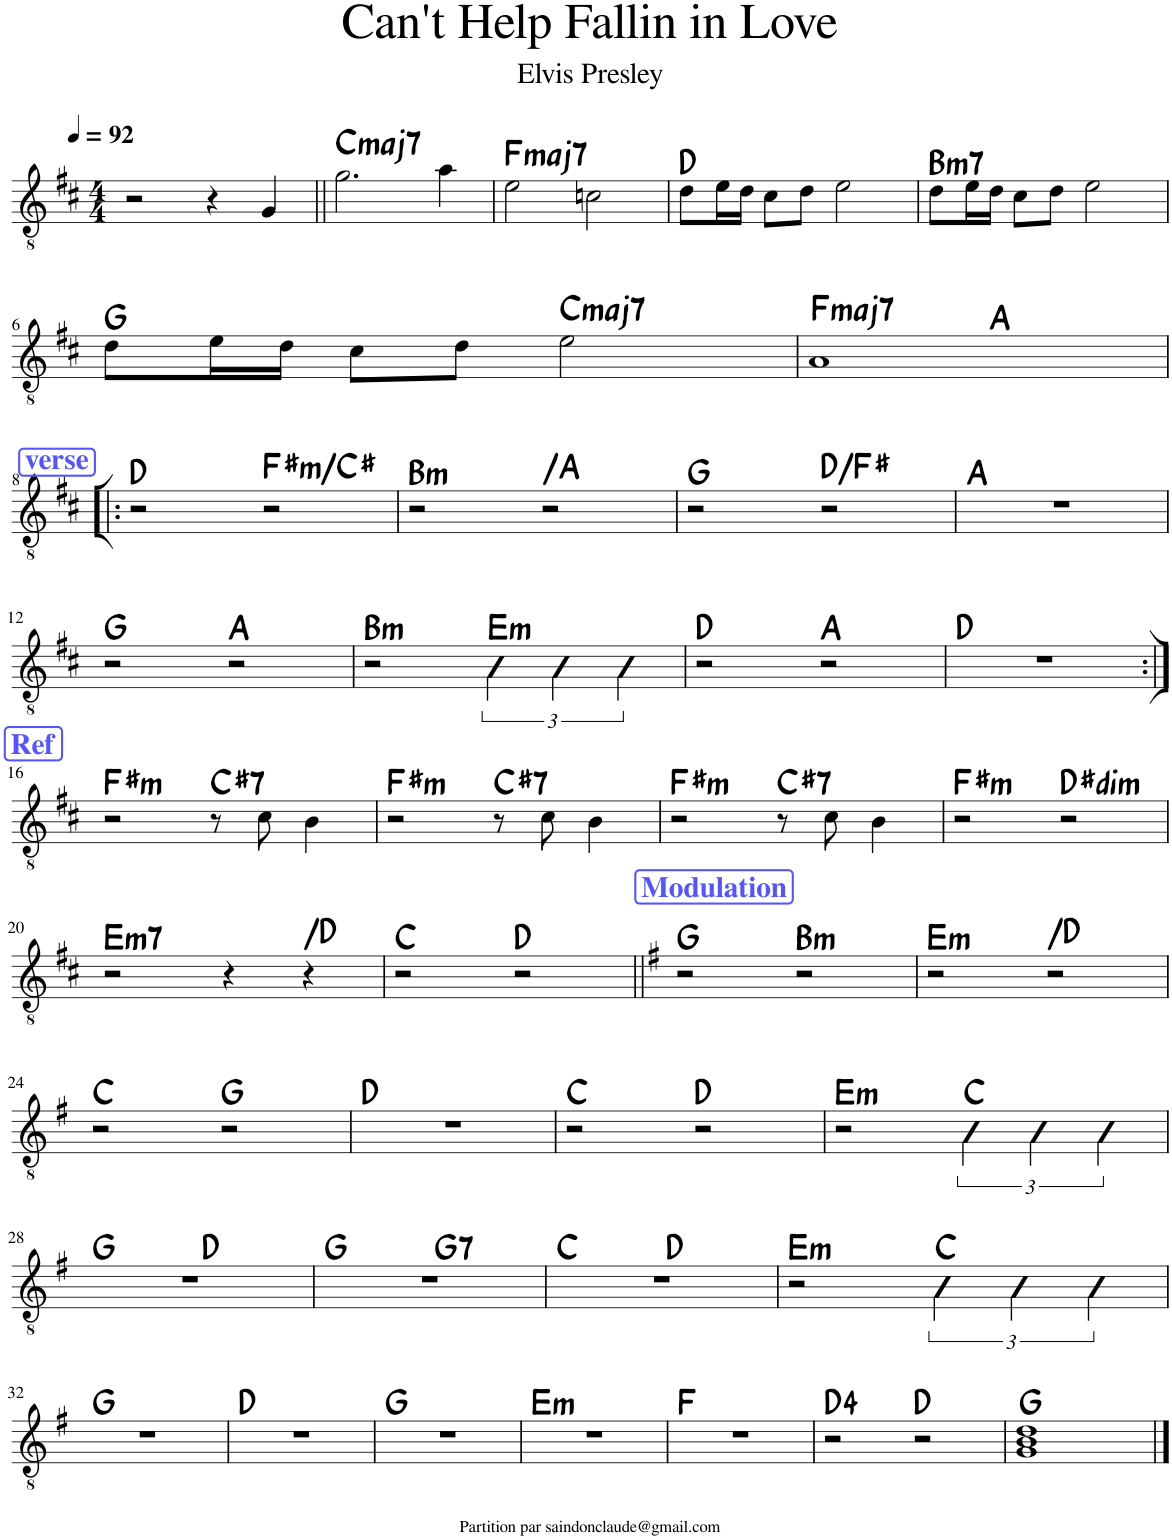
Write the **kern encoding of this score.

**kern	**harte
*part1	*part1
*staff1	*
*I"Classical Guitar	*
*I'Guit.	*
*clefGv2	*
*k[f#c#]	*
*M4/4	*
*MM92	*
=1	=1
2r	.
4r	.
4G/	.
=2||	=2||
!	!LO:H:kt=maj7
2.g\	C:maj7
4a\	.
=3	=3
!	!LO:H:kt=maj7
2e\	F:maj7
2cn\	.
=4	=4
8d\L	D:maj
16e\L	.
16d\JJ	.
8c#\L	.
8d\J	.
2e\	.
=5	=5
!	!LO:H:kt=m7
8d\L	B:min7
16e\L	.
16d\JJ	.
8c#\L	.
8d\J	.
2e\	.
!!LO:LB:g=z
=6	=6
8d\L	G:maj
16e\L	.
16d\JJ	.
8c#\L	.
8d\J	.
!	!LO:H:kt=maj7
2e\	C:maj7
=7	=7
!	!LO:H:kt=maj7
*^	*
1A	2ryy	F:maj7
.	2ryy	A:maj
*v	*v	*
!!LO:LB:g=z
!!LO:REH:place=s1:a:B:cj:color=#5555FF:fs=14:t=verse
=8!|:	=8!|:
2r	D:maj
!	!LO:H:kt=m
2r	F#:min/5
=9	=9
!	!LO:H:kt=m
2r	B:min
!	!LO:H:kt=N.C.
2r	N
=10	=10
2r	G:maj
2r	D:maj/3
=11	=11
1r	A:maj
!!LO:LB:g=z
=12	=12
2r	G:maj
2r	A:maj
=13	=13
!	!LO:H:kt=m
2r	B:min
!	!LO:H:kt=m
6E\	E:min
6E\	.
6E\	.
=14	=14
2r	D:maj
2r	A:maj
=15	=15
1r	D:maj
!!LO:LB:g=z
!!LO:REH:place=s1:a:B:cj:color=#5555FF:fs=14:t=Ref
=16:|!	=16:|!
!	!LO:H:kt=m
2r	F#:min
!	!LO:H:kt=7
8r	C#:7
8c#\	.
4B\	.
=17	=17
!	!LO:H:kt=m
2r	F#:min
!	!LO:H:kt=7
8r	C#:7
8c#\	.
4B\	.
=18	=18
!	!LO:H:kt=m
2r	F#:min
!	!LO:H:kt=7
8r	C#:7
8c#\	.
4B\	.
=19	=19
!	!LO:H:kt=m
2r	F#:min
!	!LO:H:kt=dim
2r	D#:dim
!!LO:LB:g=z
=20	=20
!	!LO:H:kt=m7
2r	E:min7
4r	.
!	!LO:H:kt=N.C.
4r	N
=21	=21
2r	C:maj
2r	D:maj
!!LO:REH:place=s1:a:B:cj:color=#5555FF:fs=14:t=Modulation
=22||	=22||
*k[f#]	*
2r	G:maj
!	!LO:H:kt=m
2r	B:min
=23	=23
!	!LO:H:kt=m
2r	E:min
!	!LO:H:kt=N.C.
2r	N
!!LO:LB:g=z
=24	=24
2r	C:maj
2r	G:maj
=25	=25
1r	D:maj
=26	=26
2r	C:maj
2r	D:maj
=27	=27
!	!LO:H:kt=m
2r	E:min
6A\	C:maj
6A\	.
6A\	.
!!LO:LB:g=z
=28	=28
*^	*
1r	2ryy	G:maj
.	2ryy	D:maj
=29	=29	=29
1r	2ryy	G:maj
!	!	!LO:H:kt=7
.	2ryy	G:7
=30	=30	=30
1r	2ryy	C:maj
.	2ryy	D:maj
=31	=31	=31
!	!	!LO:H:kt=m
*v	*v	*
2r	E:min
6A\	C:maj
6A\	.
6A\	.
!!LO:LB:g=z
=32	=32
1r	G:maj
=33	=33
1r	D:maj
=34	=34
1r	G:maj
=35	=35
!	!LO:H:kt=m
1r	E:min
=36	=36
1r	F:maj
=37	=37
2r	D:maj(4)
2r	D:maj
=38	=38
1G 1B 1d	G:maj
==	==
*-	*-
